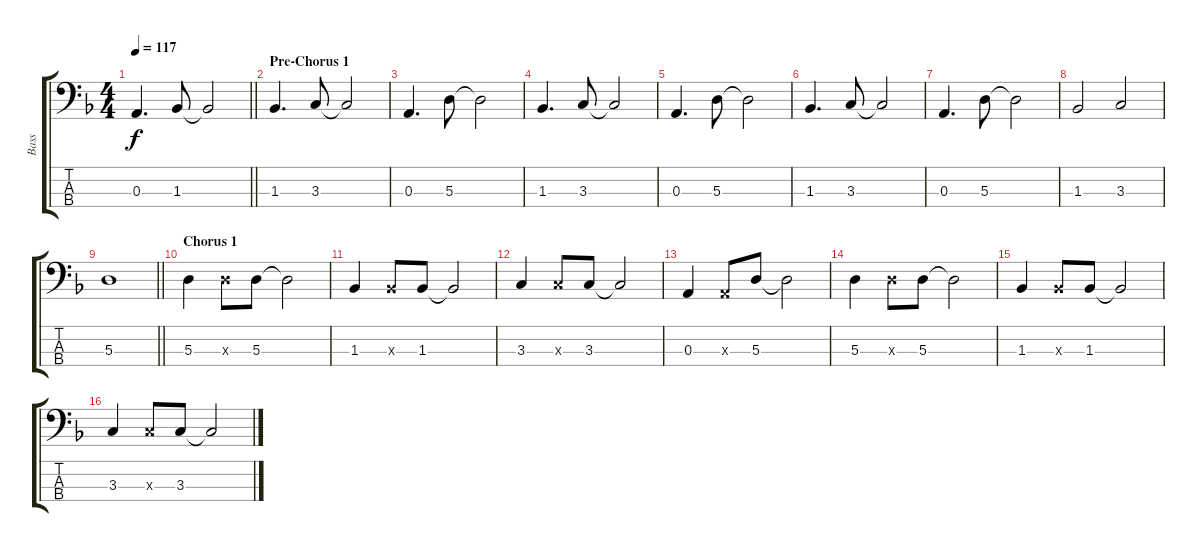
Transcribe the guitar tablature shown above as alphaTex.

\track ("Bass" "Bass") {instrument electricbassfinger}
\staff {score tabs}
\tuning (G2 D2 A1 E1) {hide}
\ts (4 4)
\tempo 117
\clef f4
\barLineRight lightlight
\ks dminor
0.3.4{d dy f} 1.3.8 1.3{t}.2 |
\section ("" "Pre-Chorus 1")
1.3.4{d} 3.3.8 3.3{t}.2 |
0.3.4{d} 5.3.8 5.3{t}.2 |
1.3.4{d} 3.3.8 3.3{t}.2 |
0.3.4{d} 5.3.8 5.3{t}.2 |
1.3.4{d} 3.3.8 3.3{t}.2 |
0.3.4{d} 5.3.8 5.3{t}.2 |
1.3.2 3.3.2 |
\barLineRight lightlight
5.3.1 |
\section ("" "Chorus 1")
5.3.4 5.3{x}.8 5.3.8 5.3{t}.2 |
1.3.4 1.3{x}.8 1.3.8 1.3{t}.2 |
3.3.4 3.3{x}.8 3.3.8 3.3{t}.2 |
0.3.4 0.3{x}.8 5.3.8 5.3{t}.2 |
5.3.4 5.3{x}.8 5.3.8 5.3{t}.2 |
1.3.4 1.3{x}.8 1.3.8 1.3{t}.2 |
3.3.4 3.3{x}.8 3.3.8 3.3{t}.2
